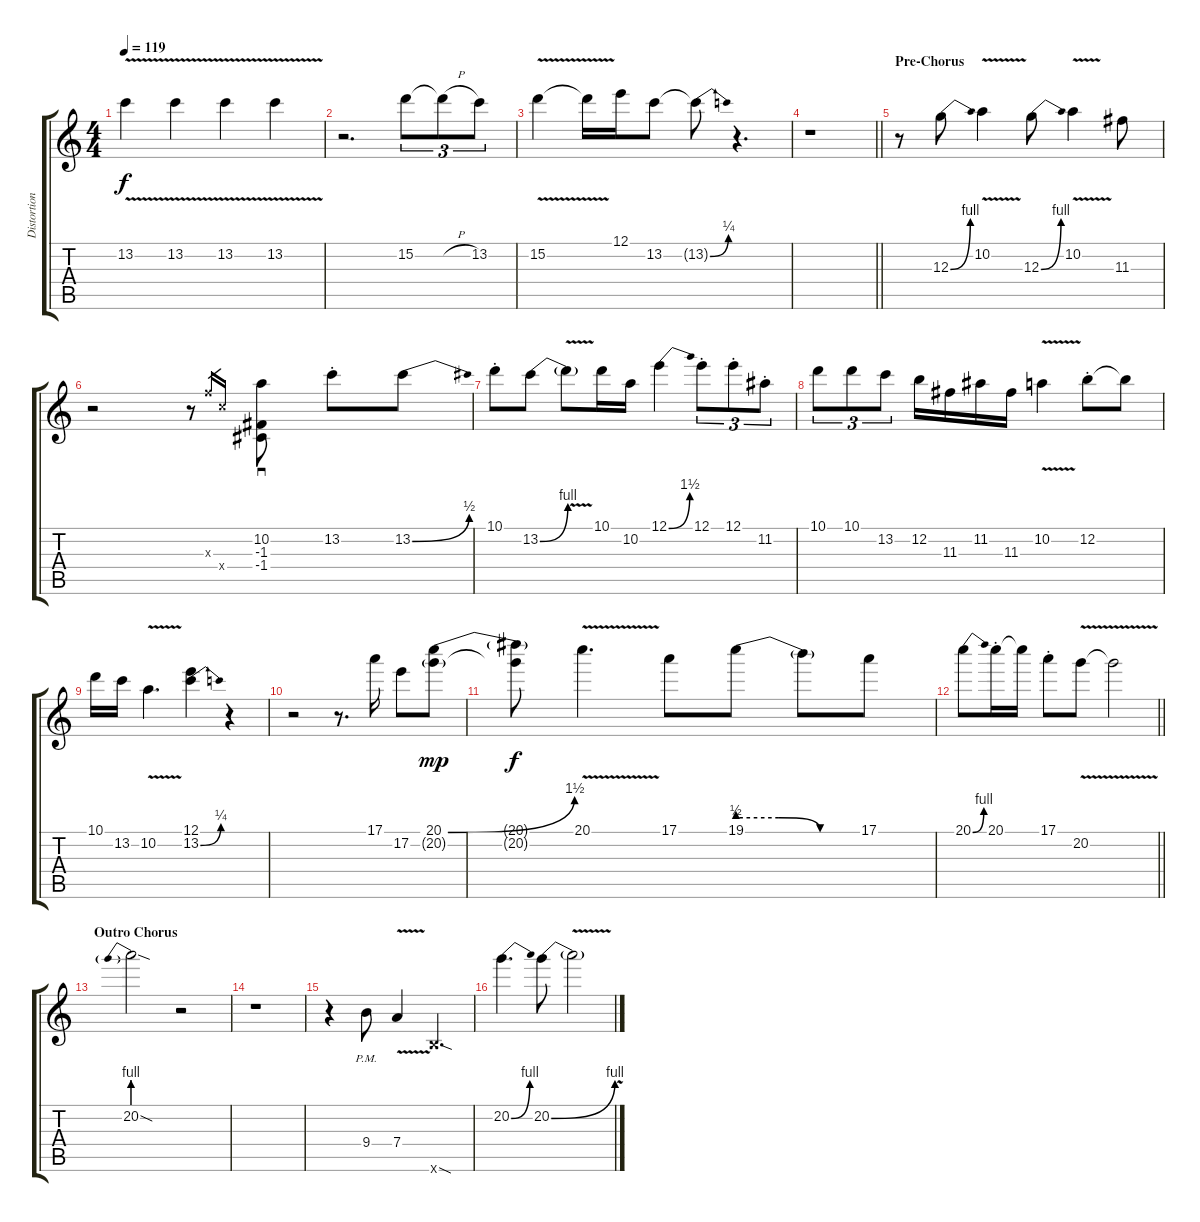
\track ("Distortion 3" "Distortion") {instrument distortionguitar}
\staff {score tabs}
\tuning (E4 B3 G3 D3 A2 E2) {hide}
\ts (4 4)
\tempo 119
\clef g2
\ks c
13.2{v t}.4{dy f} 13.2{v}.4 13.2{v}.4 13.2{v}.4 |
r.2{d} 15.2.8{tu (3 2)} 15.2{h t}.8{tu (3 2)} 13.2.8{tu (3 2)} |
15.2{v}.4 15.2{v t}.16 12.1.16 13.2.8 13.2{be (bend 0 0 60 1) t}.8 r.4{d} |
\barLineRight lightlight
r.1 |
\section ("" "Pre-Chorus")
r.8 12.3{be (bend 0 0 60 4)}.8 10.2{v}.4 12.3{be (bend 0 0 60 4)}.8 10.2{v}.4 11.3.8 |
r.2 r.8 10.3{x}.16{gr} 10.4{x}.16{gr} (10.2 -1.3 -1.4).8{sd} 13.2{st}.8 13.2{be (bend 0 0 60 2)}.8 |
10.1{st}.8 13.2{be (bend 0 0 60 4)}.8 13.2{v t}.8 10.1.16 10.2.16 12.1{be (bend 0 0 60 6)}.4 12.1{st}.8{tu (3 2)} 12.1{st}.8{tu (3 2)} 11.2{st}.8{tu (3 2)} |
10.1.8{tu (3 2)} 10.1.8{tu (3 2)} 13.2.8{tu (3 2)} 12.2.16 11.3.16 11.2.16 11.3.16 10.2{v}.4 12.2{st}.8 12.2{t}.8 |
10.1.16 13.2.16 10.2{v}.4{d} (12.1 13.2{be (bend 0 0 60 1)}).4 r.4 |
r.2 r.8{d} 17.1.16 17.2.8 (20.1{be (bend 0 0 60 6)} 20.2{g}).8{dy mp} |
(20.1{t} 20.2{t}).8{dy f} 20.1{v}.4{d} 17.1.8 19.1{be (custom 0 2 20 2 40 0 60 0)}.8 19.1{t}.8 17.1.8 |
\barLineRight lightlight
20.1{be (bend 0 0 60 4)}.8 20.1{st}.16 20.1{t}.16 17.1{st}.8 20.2{v}.8 20.2{v t}.2 |
\section ("" "Outro Chorus")
20.2{be (prebend 0 4 60 4) sod}.2 r.2 |
r.1 |
r.4 9.4{pm}.8 7.4{v}.4 7.6{sod x}.4{d} |
20.2{be (bend 0 0 60 4)}.4{d} 20.2{be (bend 0 0 60 4)}.8 20.2{v t}.2
